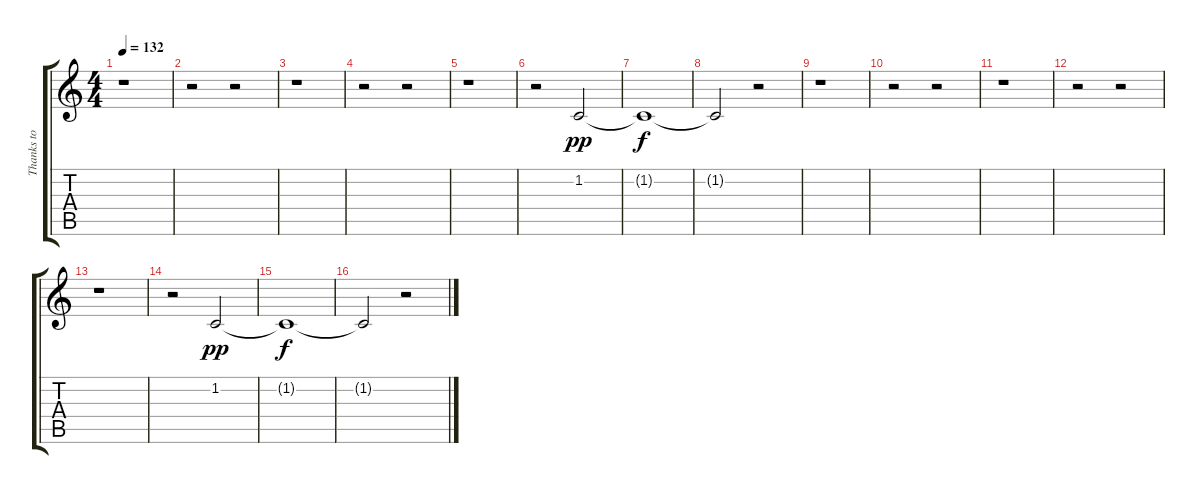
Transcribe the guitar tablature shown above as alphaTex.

\track ("Thanks to" "Thanks to") {instrument seashore}
\staff {score tabs}
\tuning (E4 B3 G3 D3 A2 E2) {hide}
\ts (4 4)
\tempo 132
\clef g2
\ks c
r.1{dy f} |
r.2 r.2 |
r.1 |
r.2 r.2 |
r.1 |
r.2 1.2.2{dy pp} |
1.2{t}.1{dy f} |
1.2{t}.2 r.2 |
r.1 |
r.2 r.2 |
r.1 |
r.2 r.2 |
r.1 |
r.2 1.2.2{dy pp} |
1.2{t}.1{dy f} |
1.2{t}.2 r.2
